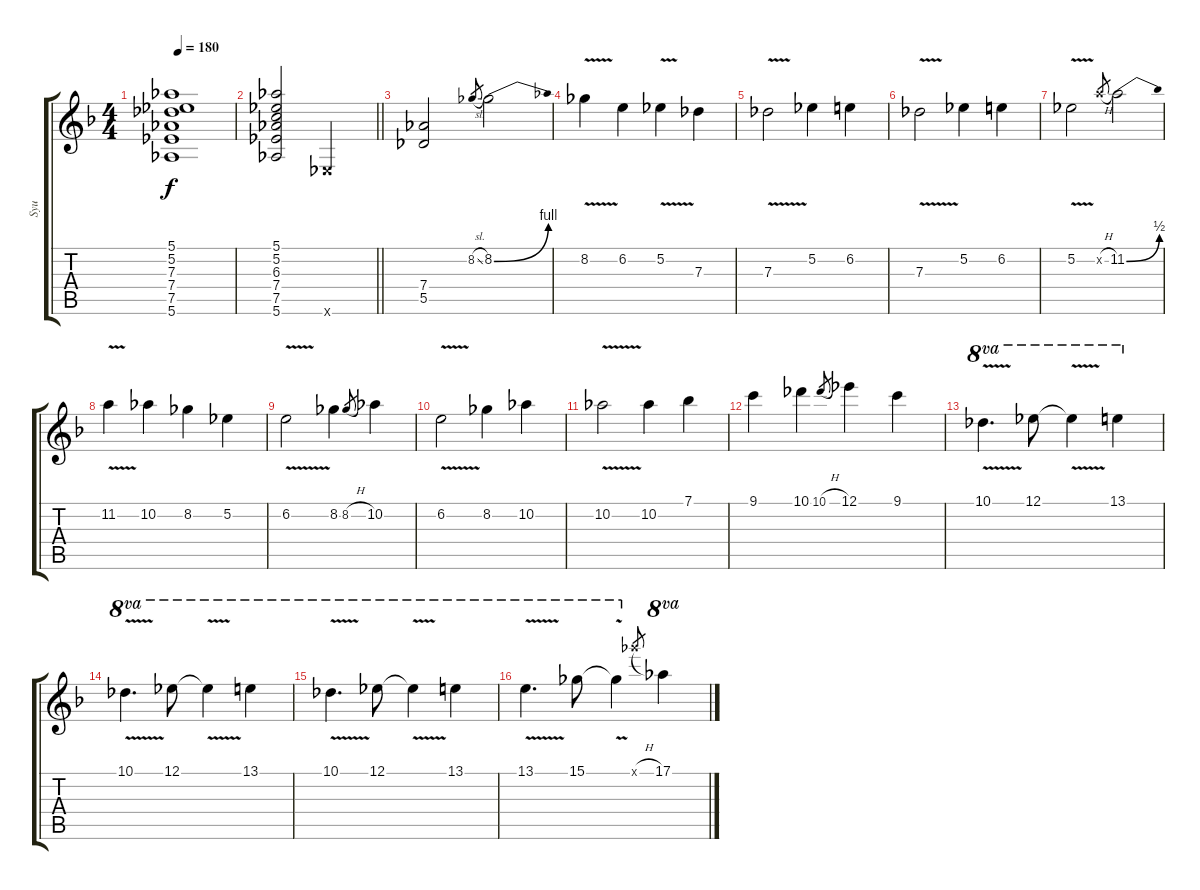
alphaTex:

\track ("Syu" "Syu") {instrument distortionguitar}
\staff {score tabs}
\tuning (Eb4 Bb3 Gb3 Db3 Ab2 Eb2) {hide}
\ts (4 4)
\tempo 180
\clef g2
\ks f
(5.1 5.2 7.3 7.4 7.5 5.6).1{dy f} |
\barLineRight lightlight
(5.1 5.2 6.3 7.4 7.5 5.6).2 0.6{x}.2 |
(7.4 5.5).2 8.2{sl}.8{gr} 8.2{be (bend 0 0 60 4)}.2 |
8.2{v}.4 6.2.4 5.2{v}.4 7.3.4 |
7.3{v}.2 5.2.4 6.2.4 |
7.3{v}.2 5.2.4 6.2.4 |
5.2{v}.2 11.2{h x}.8{gr} 11.2{be (bend 0 0 60 2)}.2 |
11.2{v}.4 10.2.4 8.2.4 5.2.4 |
6.2{v}.2 8.2.4 8.2{h}.8{gr} 10.2.4 |
6.2{v}.2 8.2.4 10.2.4 |
10.2{v}.2 10.2.4 7.1.4 |
9.1.4 10.1.4 10.1{h}.8{gr} 12.1.4 9.1.4 |
10.1{v}.4{d ot 8va} 12.1.8{ot 8va} 12.1{v t}.4{ot 8va} 13.1.4{ot 8va} |
10.1{v}.4{d ot 8va} 12.1.8{ot 8va} 12.1{v t}.4{ot 8va} 13.1.4{ot 8va} |
10.1{v}.4{d ot 8va} 12.1.8{ot 8va} 12.1{v t}.4{ot 8va} 13.1.4{ot 8va} |
13.1{v}.4{d ot 8va} 15.1.8{ot 8va} 15.1{v t}.4{ot 8va} 15.1{h x}.8{gr} 17.1.4{ot 8va}
